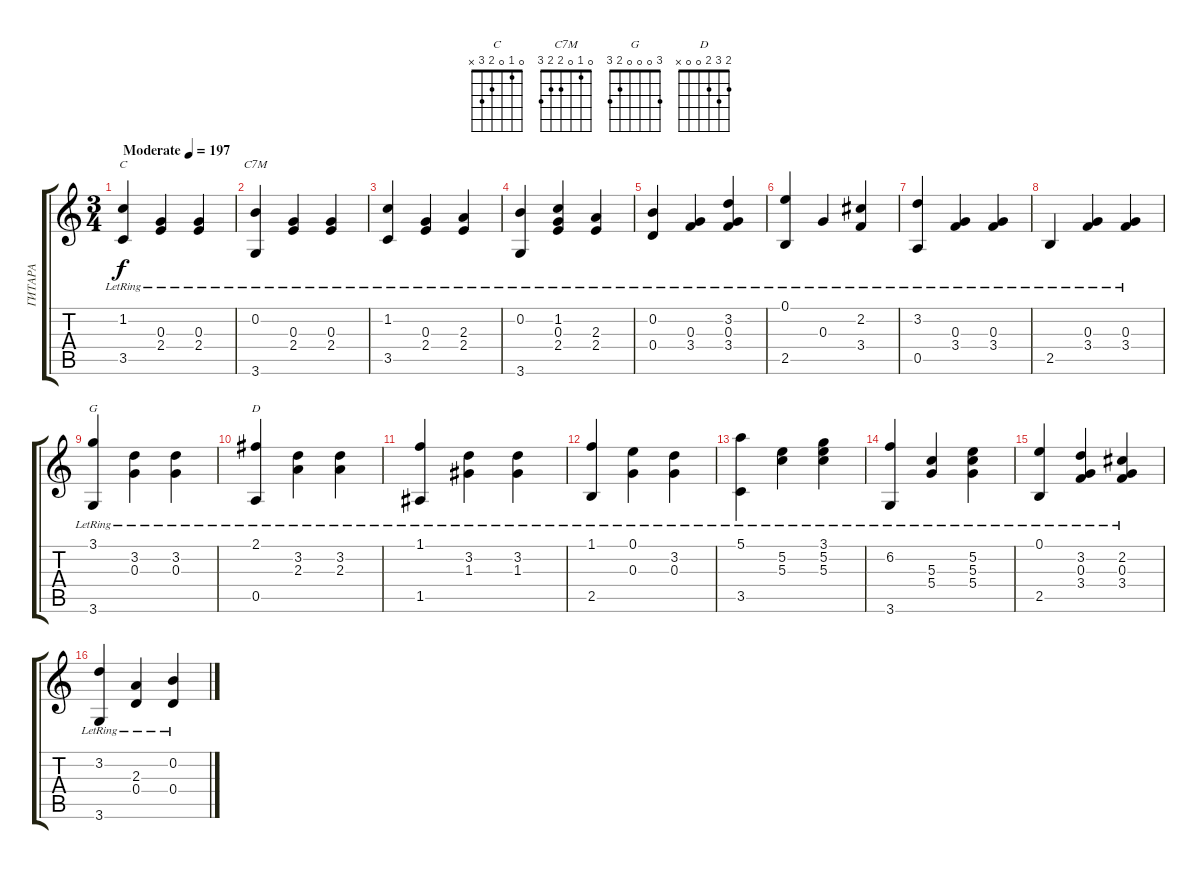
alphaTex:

\track ("ГИТАРА" "ГИТАРА") {instrument acousticguitarnylon}
\staff {score tabs}
\tuning (E4 B3 G3 D3 A2 E2) {hide}
\chord ("C" 0 1 0 2 3 x)
\chord ("C7M" 0 1 0 2 2 3)
\chord ("G" 3 0 0 0 2 3)
\chord ("D" 2 3 2 0 0 x)
\ts (3 4)
\tempo (197 "Moderate")
\clef g2
\ks c
(1.2{lr} 3.5{lr}).4{ch "C" dy f instrument acousticguitarnylon} (0.3{lr} 2.4{lr}).4 (0.3{lr} 2.4{lr}).4 |
(0.2{lr} 3.6{lr}).4{ch "C7M"} (0.3{lr} 2.4{lr}).4 (0.3{lr} 2.4{lr}).4 |
(1.2{lr} 3.5{lr}).4 (0.3{lr} 2.4{lr}).4 (2.3{lr} 2.4{lr}).4 |
(0.2{lr} 3.6{lr}).4 (1.2{lr} 0.3{lr} 2.4{lr}).4 (2.3{lr} 2.4{lr}).4 |
(0.2{lr} 0.4{lr}).4 (0.3{lr} 3.4{lr}).4 (3.2{lr} 0.3{lr} 3.4{lr}).4 |
(0.1{lr} 2.5{lr}).4 0.3{lr}.4 (2.2{lr} 3.4{lr}).4 |
(3.2{lr} 0.5{lr}).4 (0.3{lr} 3.4{lr}).4{volume 14} (0.3{lr} 3.4{lr}).4 |
2.5{lr}.4 (0.3{lr} 3.4{lr}).4 (0.3{lr} 3.4{lr}).4 |
(3.1{lr} 3.6{lr}).4{ch "G"} (3.2{lr} 0.3{lr}).4 (3.2{lr} 0.3{lr}).4 |
(2.1{lr} 0.5{lr}).4{ch "D"} (3.2{lr} 2.3{lr}).4 (3.2{lr} 2.3{lr}).4 |
(1.1{lr} 1.5{lr}).4 (3.2{lr} 1.3{lr}).4 (3.2{lr} 1.3{lr}).4 |
(1.1{lr} 2.5{lr}).4 (0.1{lr} 0.3{lr}).4 (3.2{lr} 0.3{lr}).4 |
(5.1{lr} 3.5{lr}).4 (5.2{lr} 5.3{lr}).4 (3.1{lr} 5.2{lr} 5.3{lr}).4 |
(6.2{lr} 3.6{lr}).4 (5.3{lr} 5.4{lr}).4 (5.2{lr} 5.3{lr} 5.4{lr}).4{volume 12} |
(0.1{lr} 2.5{lr}).4 (3.2{lr} 0.3{lr} 3.4{lr}).4 (2.2{lr} 0.3{lr} 3.4{lr}).4 |
(3.2{lr} 3.6{lr}).4 (2.3{lr} 0.4{lr}).4 (0.2{lr} 0.4{lr}).4
